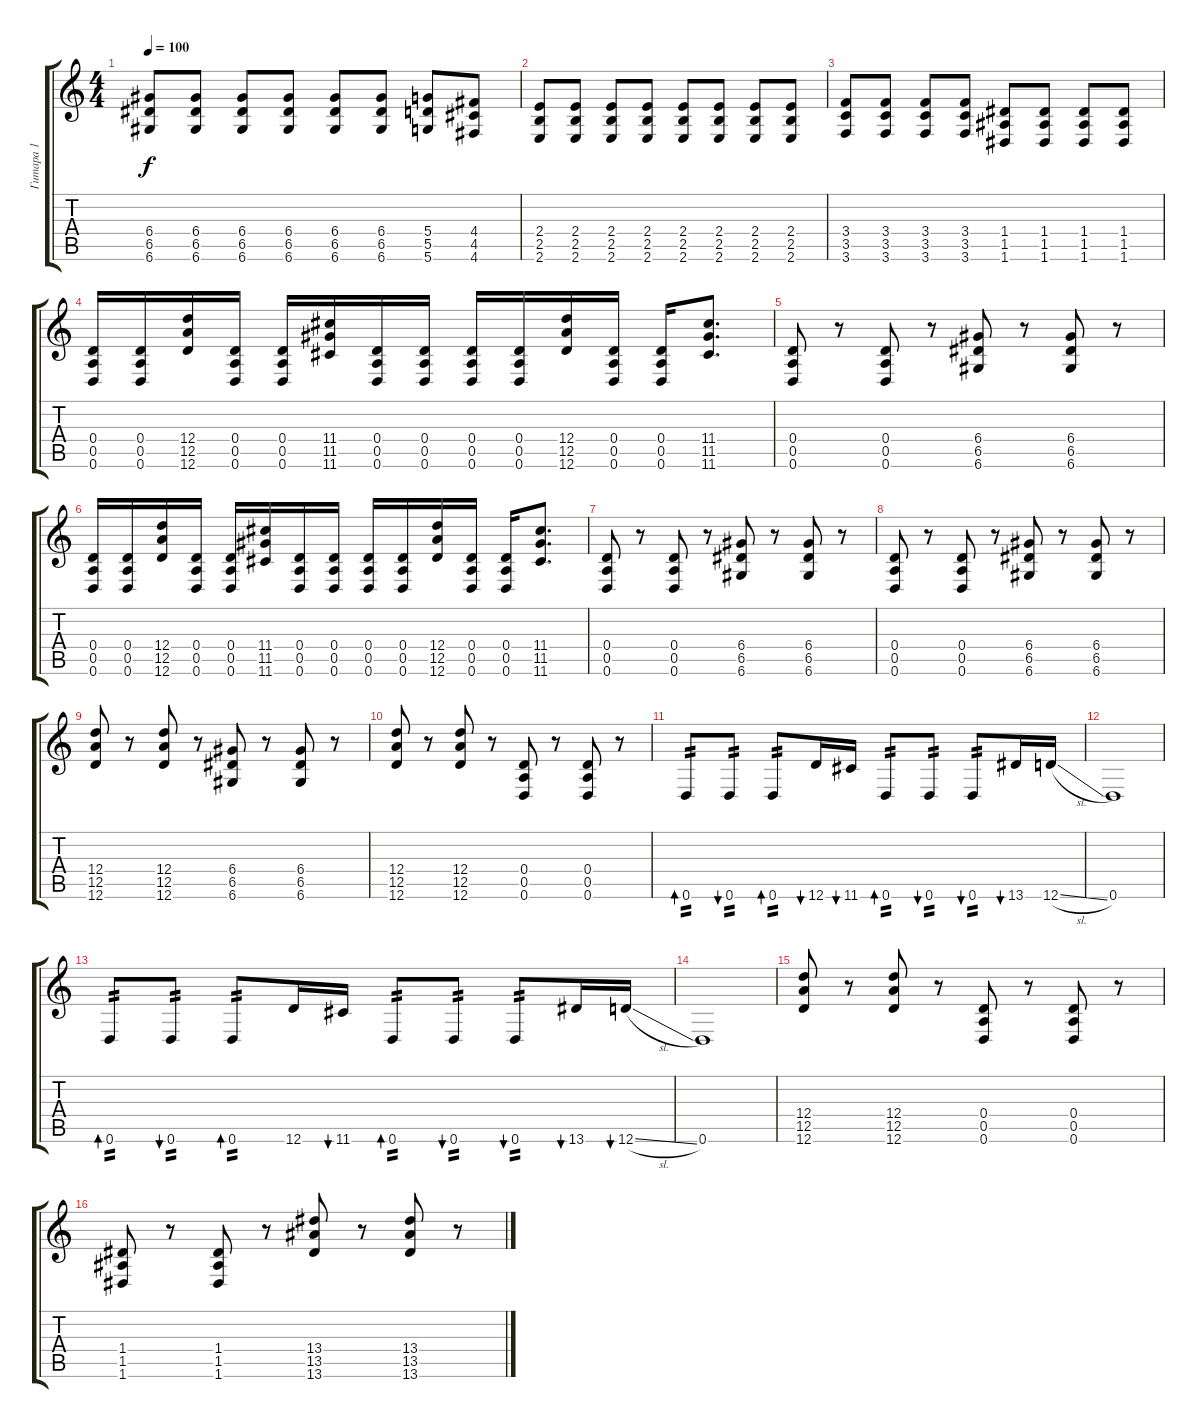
\track ("Гитара 1" "Гитара 1") {instrument distortionguitar}
\staff {score tabs}
\tuning (E4 B3 G3 D3 A2 D2) {hide}
\ts (4 4)
\tempo 100
\clef g2
\ks c
(6.4 6.5 6.6).8{dy f} (6.4 6.5 6.6).8 (6.4 6.5 6.6).8 (6.4 6.5 6.6).8 (6.4 6.5 6.6).8 (6.4 6.5 6.6).8 (5.4 5.5 5.6).8 (4.4 4.5 4.6).8 |
(2.4 2.5 2.6).8 (2.4 2.5 2.6).8 (2.4 2.5 2.6).8 (2.4 2.5 2.6).8 (2.4 2.5 2.6).8 (2.4 2.5 2.6).8 (2.4 2.5 2.6).8 (2.4 2.5 2.6).8 |
(3.4 3.5 3.6).8 (3.4 3.5 3.6).8 (3.4 3.5 3.6).8 (3.4 3.5 3.6).8 (1.4 1.5 1.6).8 (1.4 1.5 1.6).8 (1.4 1.5 1.6).8 (1.4 1.5 1.6).8 |
(0.4 0.5 0.6).16 (0.4 0.5 0.6).16 (12.4 12.5 12.6).16 (0.4 0.5 0.6).16 (0.4 0.5 0.6).16 (11.4 11.5 11.6).16 (0.4 0.5 0.6).16 (0.4 0.5 0.6).16 (0.4 0.5 0.6).16 (0.4 0.5 0.6).16 (12.4 12.5 12.6).16 (0.4 0.5 0.6).16 (0.4 0.5 0.6).16 (11.4 11.5 11.6).8{d} |
(0.4 0.5 0.6).8 r.8 (0.4 0.5 0.6).8 r.8 (6.4 6.5 6.6).8 r.8 (6.4 6.5 6.6).8 r.8 |
(0.4 0.5 0.6).16 (0.4 0.5 0.6).16 (12.4 12.5 12.6).16 (0.4 0.5 0.6).16 (0.4 0.5 0.6).16 (11.4 11.5 11.6).16 (0.4 0.5 0.6).16 (0.4 0.5 0.6).16 (0.4 0.5 0.6).16 (0.4 0.5 0.6).16 (12.4 12.5 12.6).16 (0.4 0.5 0.6).16 (0.4 0.5 0.6).16 (11.4 11.5 11.6).8{d} |
(0.4 0.5 0.6).8 r.8 (0.4 0.5 0.6).8 r.8 (6.4 6.5 6.6).8 r.8 (6.4 6.5 6.6).8 r.8 |
(0.4 0.5 0.6).8 r.8 (0.4 0.5 0.6).8 r.8 (6.4 6.5 6.6).8 r.8 (6.4 6.5 6.6).8 r.8 |
(12.4 12.5 12.6).8 r.8 (12.4 12.5 12.6).8 r.8 (6.4 6.5 6.6).8 r.8 (6.4 6.5 6.6).8 r.8 |
(12.4 12.5 12.6).8 r.8 (12.4 12.5 12.6).8 r.8 (0.4 0.5 0.6).8 r.8 (0.4 0.5 0.6).8 r.8 |
0.6.8{bd 60 tp 2} 0.6.8{bu 60 tp 2} 0.6.8{bd 60 tp 2} 12.6.16{bu 60} 11.6.16{bu 60} 0.6.8{bd 60 tp 2} 0.6.8{bu 60 tp 2} 0.6.8{bu 60 tp 2} 13.6.16{bu 60} 12.6{sl}.16 |
0.6.1 |
0.6.8{bd 60 tp 2} 0.6.8{bu 60 tp 2} 0.6.8{bd 60 tp 2} 12.6.16 11.6.16{bu 60} 0.6.8{bd 60 tp 2} 0.6.8{bu 60 tp 2} 0.6.8{bu 60 tp 2} 13.6.16{bu 60} 12.6{sl}.16{bu 60} |
0.6.1 |
(12.4 12.5 12.6).8 r.8 (12.4 12.5 12.6).8 r.8 (0.4 0.5 0.6).8 r.8 (0.4 0.5 0.6).8 r.8 |
(1.4 1.5 1.6).8 r.8 (1.4 1.5 1.6).8 r.8 (13.4 13.5 13.6).8 r.8 (13.4 13.5 13.6).8 r.8
